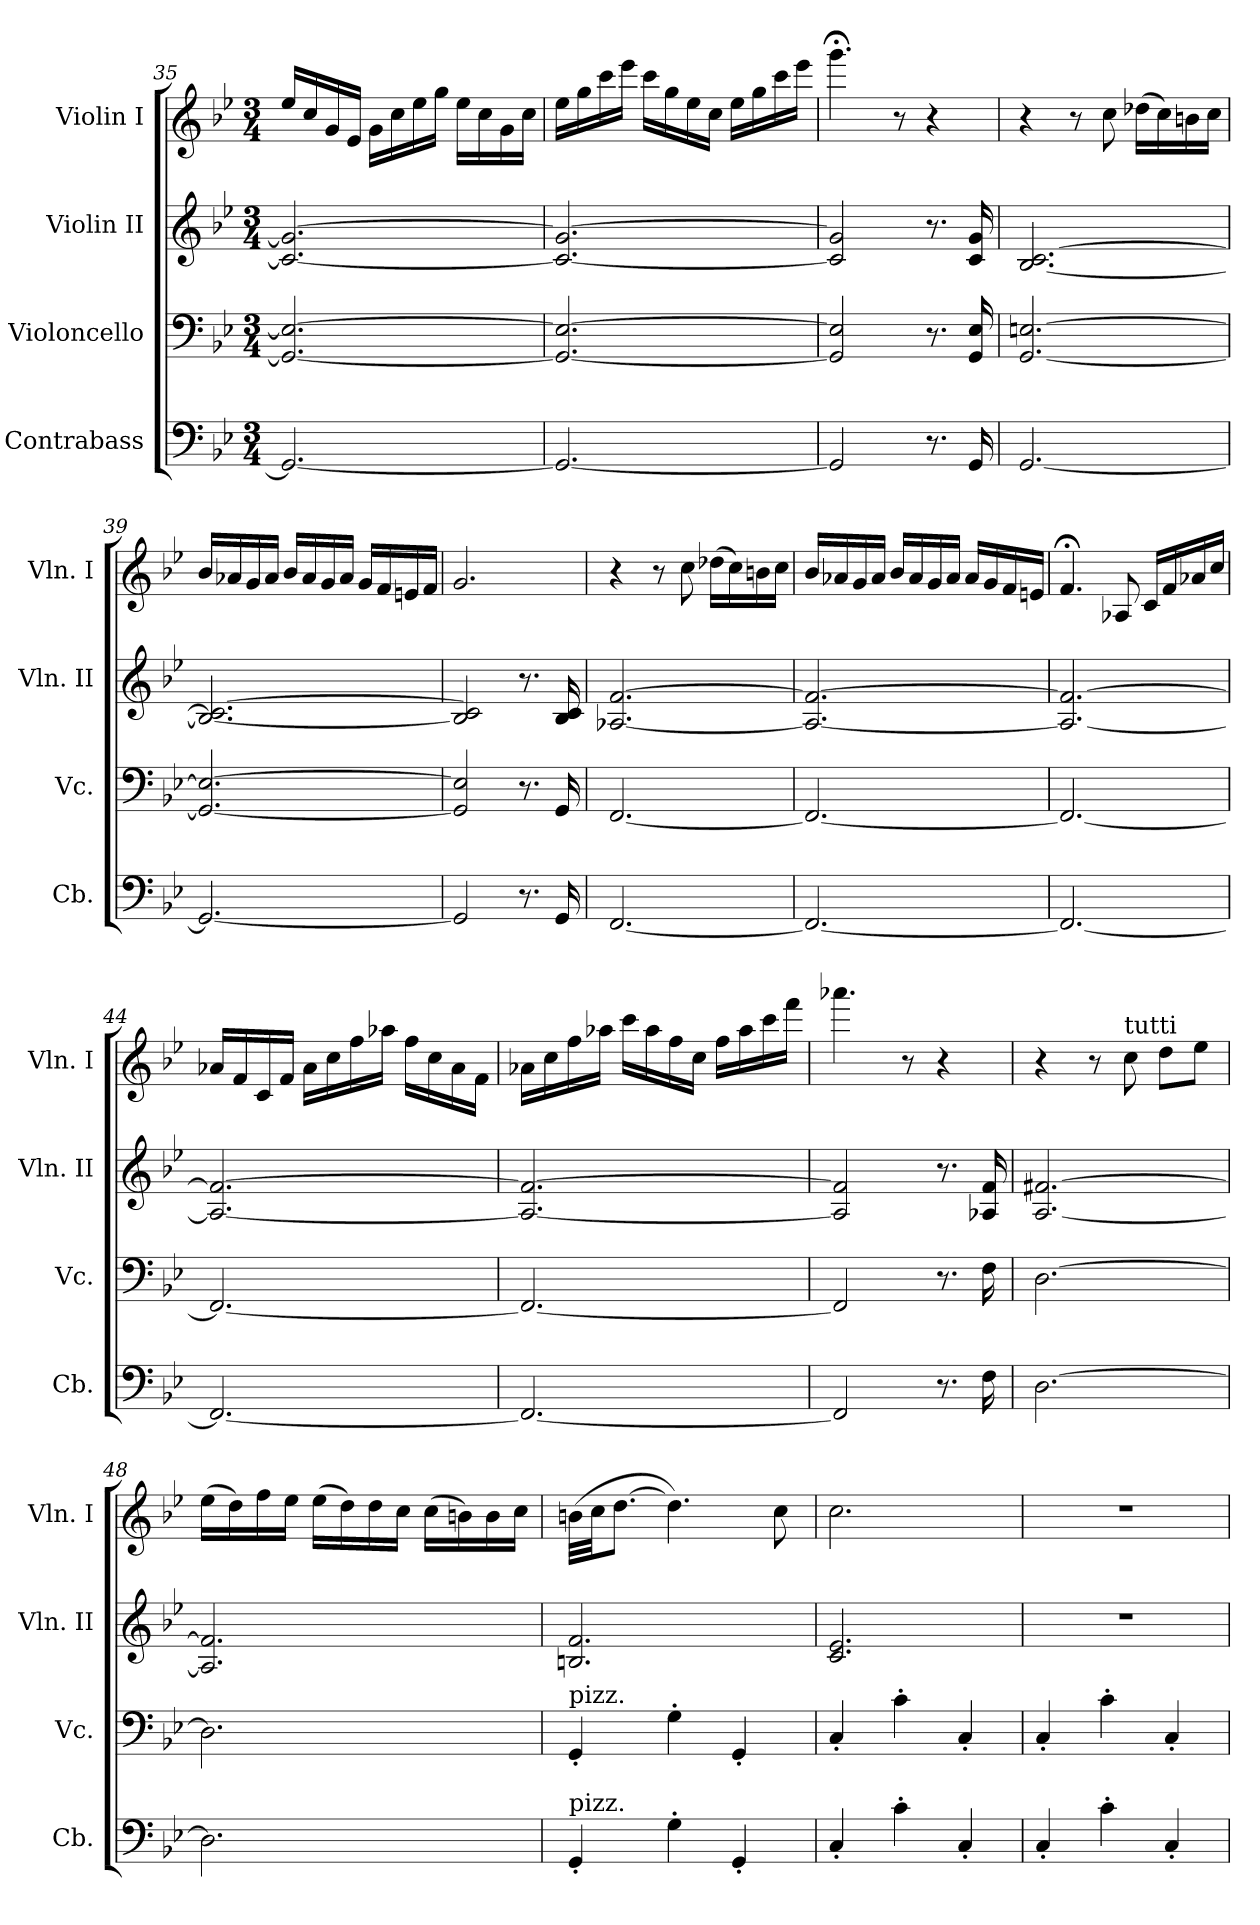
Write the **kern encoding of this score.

**kern	**kern	**kern	**kern
*part4	*part3	*part2	*part1
*staff4	*staff3	*staff2	*staff1
*I"Contrabass	*I"Violoncello	*I"Violin II	*I"Violin I
*I'Cb.	*I'Vc.	*I'Vln. II	*I'Vln. I
*clefF4	*clefF4	*clefG2	*clefG2
*ITrd7c12	*	*	*
*k[b-e-]	*k[b-e-]	*k[b-e-]	*k[b-e-]
*M3/4	*M3/4	*M3/4	*M3/4
=35	=35	=35	=35
2.GGG/_	2.GG/_ 2.E-/_	2.c/_ 2.g/_	16ee-/LL
.	.	.	16cc/
.	.	.	16g/
.	.	.	16e-/JJ
.	.	.	16g\LL
.	.	.	16cc\
.	.	.	16ee-\
.	.	.	16gg\JJ
.	.	.	16ee-\LL
.	.	.	16cc\
.	.	.	16g\
.	.	.	16cc\JJ
!!LO:PB:g=z
=36	=36	=36	=36
2.GGG/_	2.GG/_ 2.E-/_	2.c/_ 2.g/_	16ee-\LL
.	.	.	16gg\
.	.	.	16ccc\
.	.	.	16eee-\JJ
.	.	.	16ccc\LL
.	.	.	16gg\
.	.	.	16ee-\
.	.	.	16cc\JJ
.	.	.	16ee-\LL
.	.	.	16gg\
.	.	.	16ccc\
.	.	.	16eee-\JJ
=37	=37	=37	=37
2GGG/]	2GG/] 2E-/]	2c/] 2g/]	4.ggg;<\
.	.	.	8r
8.r	8.r	8.r	4r
16GGG/	16GG/ 16E-/	16c/ 16g/	.
=38	=38	=38	=38
[2.GGG/	[2.GG/ [2.En/	[2.B-/ [2.c/	4r
.	.	.	8r
.	.	.	8cc\
.	.	.	(>16dd-X\LL
.	.	.	16cc\)
.	.	.	16bn\
.	.	.	16cc\JJ
=39	=39	=39	=39
2.GGG/_	2.GG/_ 2.E/_	2.B-/_ 2.c/_	16b-/LL
.	.	.	16a-X/
.	.	.	16g/
.	.	.	16a-/JJ
.	.	.	16b-/LL
.	.	.	16a-/
.	.	.	16g/
.	.	.	16a-/JJ
.	.	.	16g/LL
.	.	.	16f/
.	.	.	16en/
.	.	.	16f/JJ
=40	=40	=40	=40
2GGG/]	2GG/] 2E/]	2B-/] 2c/]	2.g/
8.r	8.r	8.r	.
16GGG/	16GG/	16B-/ 16c/	.
!!LO:LB:g=z
=41	=41	=41	=41
[2.FFF/	[2.FF/	[2.A-X/ [2.f/	4r
.	.	.	8r
.	.	.	8cc\
.	.	.	(>16dd-X\LL
.	.	.	16cc\)
.	.	.	16bn\
.	.	.	16cc\JJ
=42	=42	=42	=42
2.FFF/_	2.FF/_	2.A-/_ 2.f/_	16b-/LL
.	.	.	16a-X/
.	.	.	16g/
.	.	.	16a-/JJ
.	.	.	16b-/LL
.	.	.	16a-/
.	.	.	16g/
.	.	.	16a-/JJ
.	.	.	16a-/LL
.	.	.	16g/
.	.	.	16f/
.	.	.	16en/JJ
=43	=43	=43	=43
2.FFF/_	2.FF/_	2.A-/_ 2.f/_	4.f;</
.	.	.	8A-X/
.	.	.	16c/LL
.	.	.	16f/
.	.	.	16a-X/
.	.	.	16cc/JJ
=44	=44	=44	=44
2.FFF/_	2.FF/_	2.A-/_ 2.f/_	16a-X/LL
.	.	.	16f/
.	.	.	16c/
.	.	.	16f/JJ
.	.	.	16a-\LL
.	.	.	16cc\
.	.	.	16ff\
.	.	.	16aa-X\JJ
.	.	.	16ff\LL
.	.	.	16cc\
.	.	.	16a-\
.	.	.	16f\JJ
!!LO:PB:g=z
=45	=45	=45	=45
2.FFF/_	2.FF/_	2.A-/_ 2.f/_	16a-X\LL
.	.	.	16cc\
.	.	.	16ff\
.	.	.	16aa-X\JJ
.	.	.	16ccc\LL
.	.	.	16aa-\
.	.	.	16ff\
.	.	.	16cc\JJ
.	.	.	16ff\LL
.	.	.	16aa-\
.	.	.	16ccc\
.	.	.	16fff\JJ
=46	=46	=46	=46
2FFF/]	2FF/]	2A-/] 2f/]	4.aaa-X\
.	.	.	8r
8.r	8.r	8.r	4r
16FF\	16F\	16A-X/ 16f/	.
=47	=47	=47	=47
[2.DD\	[2.D\	[2.A/ [2.f#X/	4r
.	.	.	8r
!	!	!	!LO:TX:a:t=tutti
.	.	.	8cc\
.	.	.	8dd\L
.	.	.	8ee-\J
=48	=48	=48	=48
2.DD\]	2.D\]	2.A/] 2.f#/]	(>16ee-\LL
.	.	.	16dd\)
.	.	.	16ff\
.	.	.	16ee-\JJ
.	.	.	(>16ee-\LL
.	.	.	16dd\)
.	.	.	16dd\
.	.	.	16cc\JJ
.	.	.	(>16cc\LL
.	.	.	16bn\)
.	.	.	16b\
.	.	.	16cc\JJ
=49	=49	=49	=49
!	!LO:TX:a:t=pizz.	!	!
!LO:TX:a:t=pizz.	!	!	!
4GGG'/	4GG'/	2.Bn/ 2.f/	(>32bn\LLL
.	.	.	32cc\JJ
.	.	.	[8.dd\J
4GG'\	4G'\	.	4.dd\])
4GGG'/	4GG'/	.	.
.	.	.	8cc\
!!LO:LB:g=z
=50	=50	=50	=50
4CC'/	4C'/	2.c/ 2.e-/	2.cc\
4C'\	4c'\	.	.
4CC'/	4C'/	.	.
=51	=51	=51	=51
4CC'/	4C'/	2.r	2.r
4C'\	4c'\	.	.
4CC'/	4C'/	.	.
=	=	=	=
*-	*-	*-	*-
